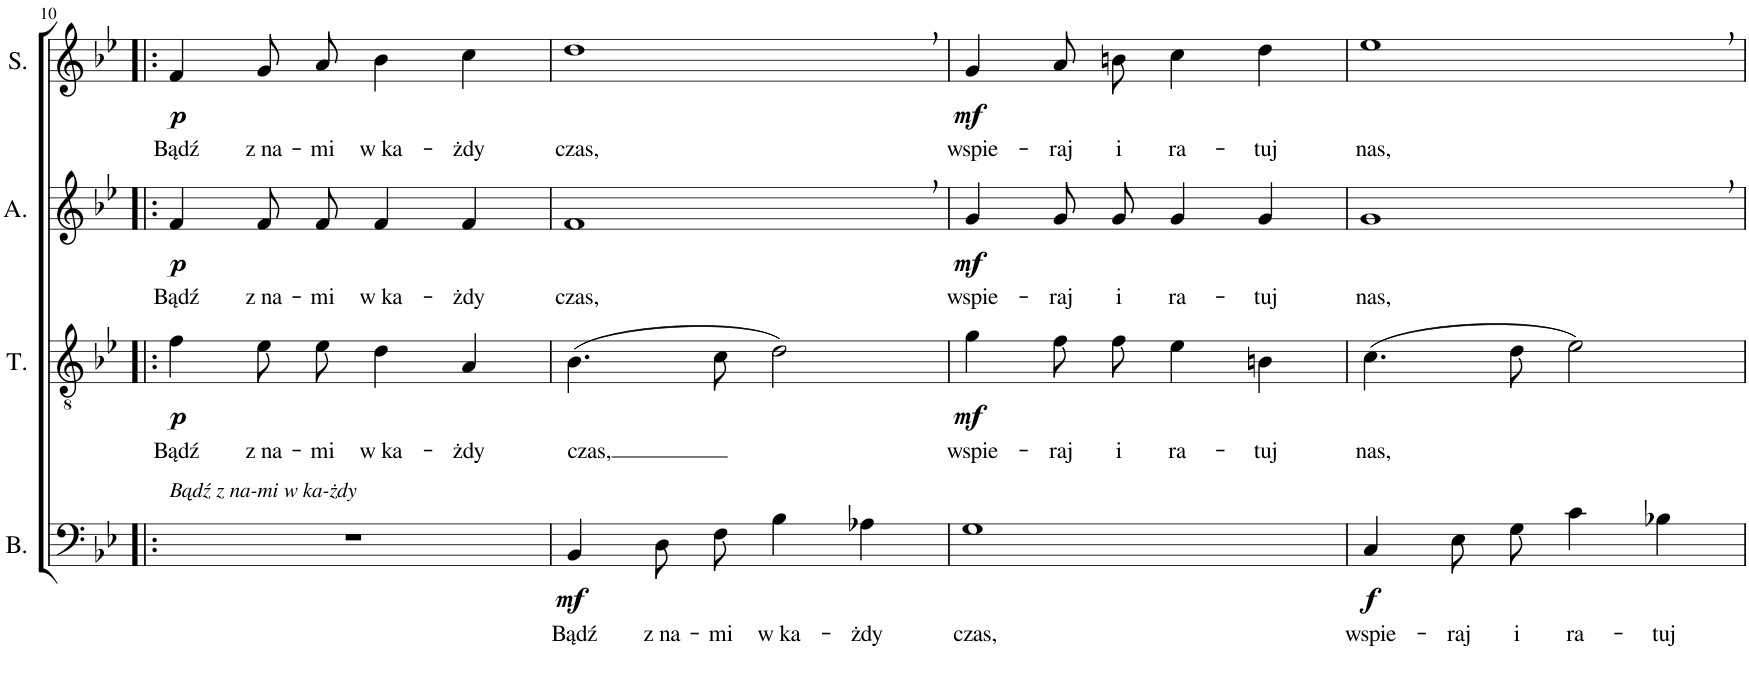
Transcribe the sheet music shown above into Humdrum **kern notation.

**kern	**text	**dynam	**kern	**text	**dynam	**kern	**text	**dynam	**kern	**text	**dynam
*part4	*part4	*part4	*part3	*part3	*part3	*part2	*part2	*part2	*part1	*part1	*part1
*staff4	*staff4	*staff4	*staff3	*staff3	*staff3	*staff2	*staff2	*staff2	*staff1	*staff1	*staff1
*I"B.	*	*	*I"T.	*	*	*I"A.	*	*	*I"S.	*	*
*I'B.	*	*	*I'T.	*	*	*I'A.	*	*	*I'S.	*	*
!!LO:PB:g=z
*clefF4	*	*	*clefGv2	*	*	*clefG2	*	*	*clefG2	*	*
*k[b-e-]	*	*	*k[b-e-]	*	*	*k[b-e-]	*	*	*k[b-e-]	*	*
*M4/4	*	*	*M4/4	*	*	*M4/4	*	*	*M4/4	*	*
*met(c)	*	*	*met(c)	*	*	*met(c)	*	*	*met(c)	*	*
=10!|:	=10!|:	=10!|:	=10!|:	=10!|:	=10!|:	=10!|:	=10!|:	=10!|:	=10!|:	=10!|:	=10!|:
!LO:TX:a:i:t=Bądź z na-mi w ka-żdy	!	!	!	!	!	!	!	!	!	!	!
!	!	!	!	!LO:LY:b	!LO:DY:b	!	!LO:LY:b	!LO:DY:b	!	!LO:LY:b	!LO:DY:b
1r	.	.	4f\	Bądź	p	4f/	Bądź	p	4f/	Bądź	p
!	!	!	!	!LO:LY:b	!	!	!LO:LY:b	!	!	!LO:LY:b	!
.	.	.	8e-\L	z na-	.	8f/L	z na-	.	8g/L	z na-	.
!	!	!	!	!LO:LY:b	!	!	!LO:LY:b	!	!	!LO:LY:b	!
.	.	.	8e-\J	-mi	.	8f/J	-mi	.	8a/J	-mi	.
!	!	!	!	!LO:LY:b	!	!	!LO:LY:b	!	!	!LO:LY:b	!
.	.	.	4d\	w ka-	.	4f/	w ka-	.	4b-\	w ka-	.
!	!	!	!	!LO:LY:b	!	!	!LO:LY:b	!	!	!LO:LY:b	!
.	.	.	4A/	-żdy	.	4f/	-żdy	.	4cc\	-żdy	.
=11	=11	=11	=11	=11	=11	=11	=11	=11	=11	=11	=11
!	!LO:LY:b	!LO:DY:b	!	!LO:LY:b	!	!	!LO:LY:b	!	!	!LO:LY:b	!
4BB-/	Bądź	mf	(4.B-\	czas,	.	1f,	czas,	.	1dd,	czas,	.
!	!LO:LY:b	!	!	!	!	!	!	!	!	!	!
8D\L	z na-	.	.	.	.	.	.	.	.	.	.
!	!LO:LY:b	!	!	!	!	!	!	!	!	!	!
8F\J	-mi	.	8c\	.	.	.	.	.	.	.	.
!	!LO:LY:b	!	!	!	!	!	!	!	!	!	!
4B-\	w ka-	.	2d\)	.	.	.	.	.	.	.	.
!	!LO:LY:b	!	!	!	!	!	!	!	!	!	!
4A-X\	-żdy	.	.	.	.	.	.	.	.	.	.
=12	=12	=12	=12	=12	=12	=12	=12	=12	=12	=12	=12
!	!LO:LY:b	!	!	!LO:LY:b	!LO:DY:b	!	!LO:LY:b	!LO:DY:b	!	!LO:LY:b	!LO:DY:b
1G	czas,	.	4g\	wspie-	mf	4g/	wspie-	mf	4g/	wspie-	mf
!	!	!	!	!LO:LY:b	!	!	!LO:LY:b	!	!	!LO:LY:b	!
.	.	.	8f\L	-raj	.	8g/L	-raj	.	8a/L	-raj	.
!	!	!	!	!LO:LY:b	!	!	!LO:LY:b	!	!	!LO:LY:b	!
.	.	.	8f\J	i	.	8g/J	i	.	8bn/J	i	.
!	!	!	!	!LO:LY:b	!	!	!LO:LY:b	!	!	!LO:LY:b	!
.	.	.	4e-\	ra-	.	4g/	ra-	.	4cc\	ra-	.
!	!	!	!	!LO:LY:b	!	!	!LO:LY:b	!	!	!LO:LY:b	!
.	.	.	4Bn\	-tuj	.	4g/	-tuj	.	4dd\	-tuj	.
=13	=13	=13	=13	=13	=13	=13	=13	=13	=13	=13	=13
!	!LO:LY:b	!LO:DY:b	!	!LO:LY:b	!	!	!LO:LY:b	!	!	!LO:LY:b	!
4C/	wspie-	f	(4.c\	nas,	.	1g,	nas,	.	1ee-,	nas,	.
!	!LO:LY:b	!	!	!	!	!	!	!	!	!	!
8E-\L	-raj	.	.	.	.	.	.	.	.	.	.
!	!LO:LY:b	!	!	!	!	!	!	!	!	!	!
8G\J	i	.	8d\	.	.	.	.	.	.	.	.
!	!LO:LY:b	!	!	!	!	!	!	!	!	!	!
4c\	ra-	.	2e-\)	.	.	.	.	.	.	.	.
!	!LO:LY:b	!	!	!	!	!	!	!	!	!	!
4B-X\	-tuj	.	.	.	.	.	.	.	.	.	.
=	=	=	=	=	=	=	=	=	=	=	=
*-	*-	*-	*-	*-	*-	*-	*-	*-	*-	*-	*-
